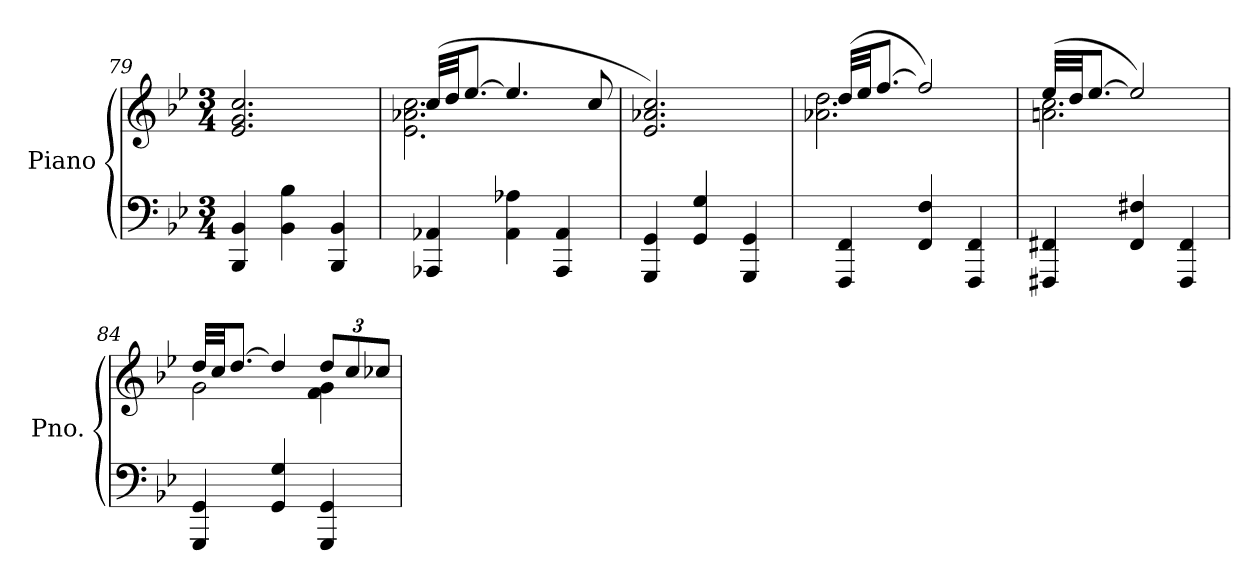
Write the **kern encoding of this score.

**kern	**kern
*part1	*part1
*staff2	*staff1
*I"Piano	*
*I'Pno.	*
*clefF4	*clefG2
*k[b-e-]	*k[b-e-]
*M3/4	*M3/4
=79	=79
4BBB-/ 4BB-/	2.e-/ 2.g/ 2.cc/
4BB-\ 4B-\	.
4BBB-/ 4BB-/	.
=80	=80
*	*^
4AAA-X/ 4AA-X/	(32cc/LLL	2.e-\ 2.a-X\ 2.cc\
.	32dd/JJ	.
.	[8.ee-/J	.
4AA-\ 4A-X\	4.ee-/]	.
4AAA-/ 4AA-/	.	.
.	8cc/	.
*	*v	*v
=81	=81
4GGG/ 4GG/	2.e-/ 2.a-X/ 2.cc/)
4GG/ 4G/	.
4GGG/ 4GG/	.
=82	=82
*	*^
4FFF/ 4FF/	(32dd/LLL	2.a-X\ 2.dd\
.	32ee-/JJ	.
.	[8.ff/J	.
4FF/ 4F/	2ff/])	.
4FFF/ 4FF/	.	.
=83	=83	=83
4FFF#X/ 4FF#X/	(32ee-/LLL	2.an\ 2.cc\
.	32dd/JJ	.
.	[8.ee-/J	.
4FF#/ 4F#X/	2ee-/])	.
4FFF#/ 4FF#/	.	.
!!LO:PB:g=z	!!
=84	=84	=84
4GGG/ 4GG/	32dd/LLL	2g\
.	32cc/JJ	.
.	[8.dd/J	.
4GG/ 4G/	4dd/]	.
*	*Xbrackettup	*
4GGG/ 4GG/	12dd/L	4f\ 4g\
.	12cc/	.
.	12cc-X/J	.
*	*v	*v
=	=
*-	*-
